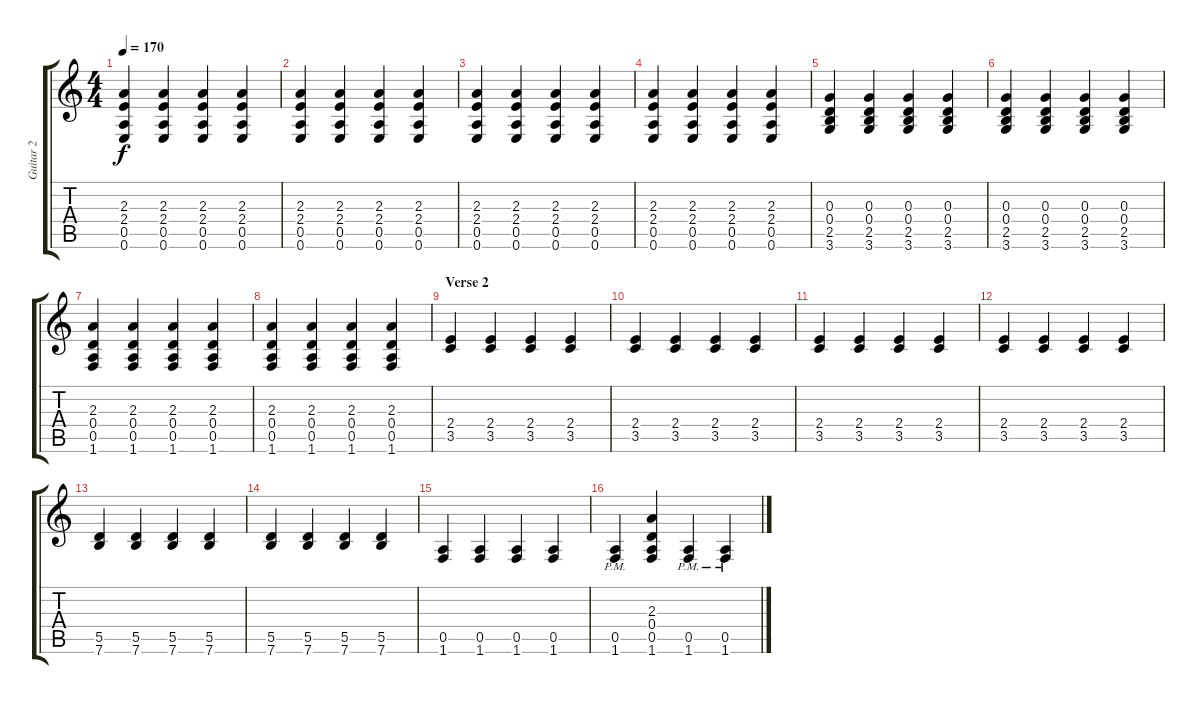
\track ("Guitar 2" "Guitar 2") {instrument distortionguitar}
\staff {score tabs}
\tuning (E4 B3 G3 D3 A2 E2) {hide}
\ts (4 4)
\tempo 170
\clef g2
\ks c
(2.3 2.4 0.5 0.6).4{dy f} (2.3 2.4 0.5 0.6).4 (2.3 2.4 0.5 0.6).4 (2.3 2.4 0.5 0.6).4 |
(2.3 2.4 0.5 0.6).4 (2.3 2.4 0.5 0.6).4 (2.3 2.4 0.5 0.6).4 (2.3 2.4 0.5 0.6).4 |
(2.3 2.4 0.5 0.6).4 (2.3 2.4 0.5 0.6).4 (2.3 2.4 0.5 0.6).4 (2.3 2.4 0.5 0.6).4 |
(2.3 2.4 0.5 0.6).4 (2.3 2.4 0.5 0.6).4 (2.3 2.4 0.5 0.6).4 (2.3 2.4 0.5 0.6).4 |
(0.3 0.4 2.5 3.6).4 (0.3 0.4 2.5 3.6).4 (0.3 0.4 2.5 3.6).4 (0.3 0.4 2.5 3.6).4 |
(0.3 0.4 2.5 3.6).4 (0.3 0.4 2.5 3.6).4 (0.3 0.4 2.5 3.6).4 (0.3 0.4 2.5 3.6).4 |
(2.3 0.4 0.5 1.6).4 (2.3 0.4 0.5 1.6).4 (2.3 0.4 0.5 1.6).4 (2.3 0.4 0.5 1.6).4 |
(2.3 0.4 0.5 1.6).4 (2.3 0.4 0.5 1.6).4 (2.3 0.4 0.5 1.6).4 (2.3 0.4 0.5 1.6).4 |
\section ("" "Verse 2")
(2.4 3.5).4 (2.4 3.5).4 (2.4 3.5).4 (2.4 3.5).4 |
(2.4 3.5).4 (2.4 3.5).4 (2.4 3.5).4 (2.4 3.5).4 |
(2.4 3.5).4 (2.4 3.5).4 (2.4 3.5).4 (2.4 3.5).4 |
(2.4 3.5).4 (2.4 3.5).4 (2.4 3.5).4 (2.4 3.5).4 |
(5.5 7.6).4 (5.5 7.6).4 (5.5 7.6).4 (5.5 7.6).4 |
(5.5 7.6).4 (5.5 7.6).4 (5.5 7.6).4 (5.5 7.6).4 |
(0.5 1.6).4 (0.5 1.6).4 (0.5 1.6).4 (0.5 1.6).4 |
(0.5{pm} 1.6).4 (2.3 0.4 0.5 1.6).4 (0.5{pm} 1.6).4 (0.5{pm} 1.6).4
